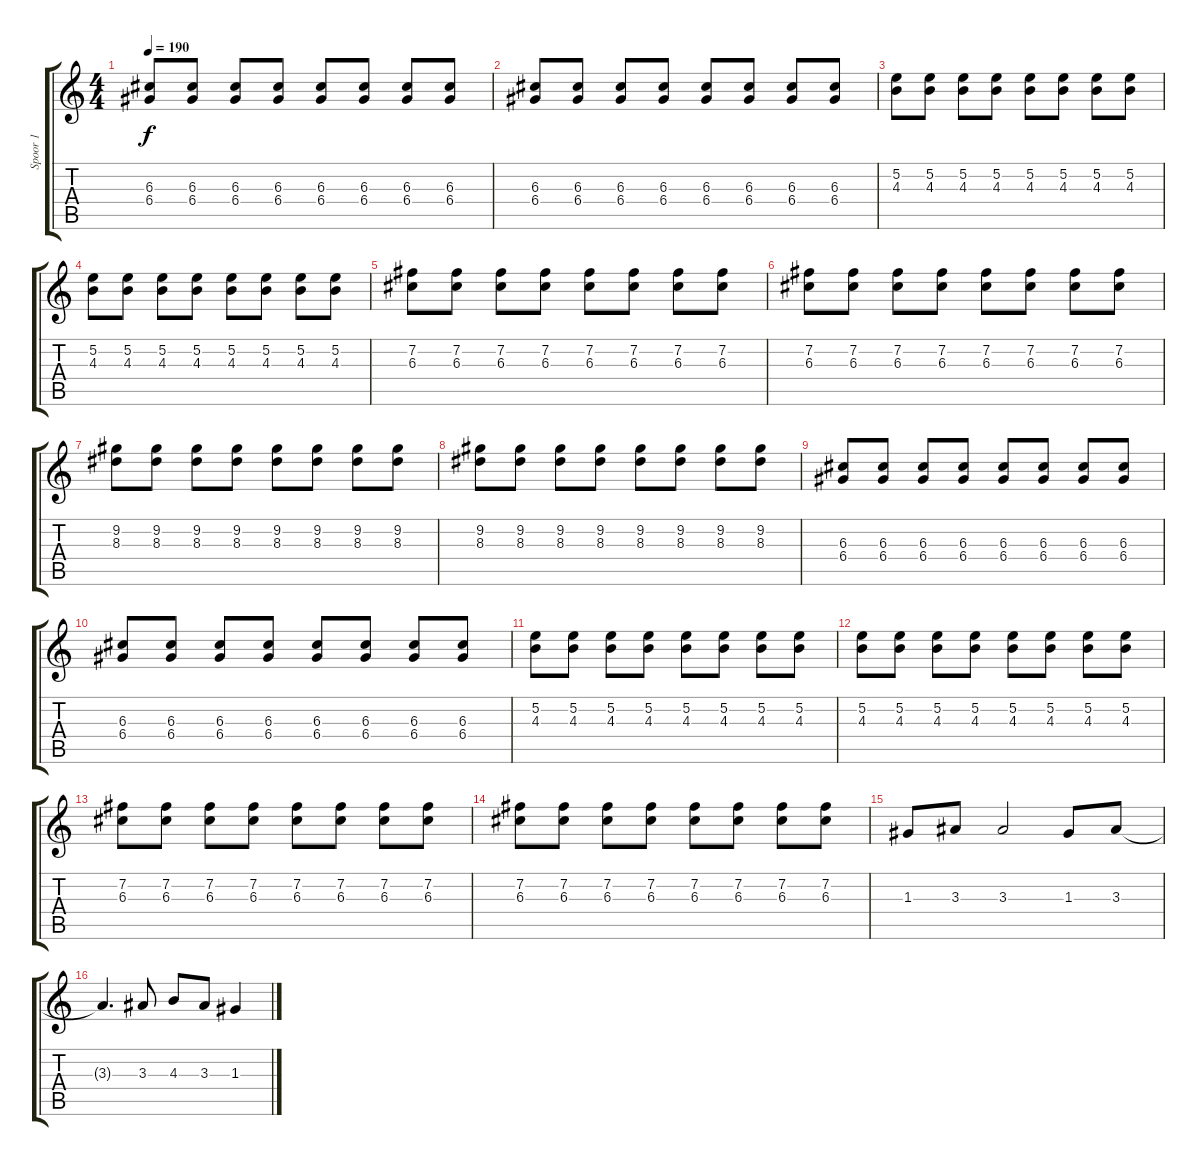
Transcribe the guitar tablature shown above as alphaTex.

\track ("Spoor 1" "Spoor 1") {instrument overdrivenguitar}
\staff {score tabs}
\tuning (E4 B3 G3 D3 A2 E2) {hide}
\ts (4 4)
\tempo 190
\clef g2
\ks c
(6.3 6.4).8{dy f} (6.3 6.4).8 (6.3 6.4).8 (6.3 6.4).8 (6.3 6.4).8 (6.3 6.4).8 (6.3 6.4).8 (6.3 6.4).8 |
(6.3 6.4).8 (6.3 6.4).8 (6.3 6.4).8 (6.3 6.4).8 (6.3 6.4).8 (6.3 6.4).8 (6.3 6.4).8 (6.3 6.4).8 |
(5.2 4.3).8 (5.2 4.3).8 (5.2 4.3).8 (5.2 4.3).8 (5.2 4.3).8 (5.2 4.3).8 (5.2 4.3).8 (5.2 4.3).8 |
(5.2 4.3).8 (5.2 4.3).8 (5.2 4.3).8 (5.2 4.3).8 (5.2 4.3).8 (5.2 4.3).8 (5.2 4.3).8 (5.2 4.3).8 |
(7.2 6.3).8 (7.2 6.3).8 (7.2 6.3).8 (7.2 6.3).8 (7.2 6.3).8 (7.2 6.3).8 (7.2 6.3).8 (7.2 6.3).8 |
(7.2 6.3).8 (7.2 6.3).8 (7.2 6.3).8 (7.2 6.3).8 (7.2 6.3).8 (7.2 6.3).8 (7.2 6.3).8 (7.2 6.3).8 |
(9.2 8.3).8 (9.2 8.3).8 (9.2 8.3).8 (9.2 8.3).8 (9.2 8.3).8 (9.2 8.3).8 (9.2 8.3).8 (9.2 8.3).8 |
(9.2 8.3).8 (9.2 8.3).8 (9.2 8.3).8 (9.2 8.3).8 (9.2 8.3).8 (9.2 8.3).8 (9.2 8.3).8 (9.2 8.3).8 |
(6.3 6.4).8 (6.3 6.4).8 (6.3 6.4).8 (6.3 6.4).8 (6.3 6.4).8 (6.3 6.4).8 (6.3 6.4).8 (6.3 6.4).8 |
(6.3 6.4).8 (6.3 6.4).8 (6.3 6.4).8 (6.3 6.4).8 (6.3 6.4).8 (6.3 6.4).8 (6.3 6.4).8 (6.3 6.4).8 |
(5.2 4.3).8 (5.2 4.3).8 (5.2 4.3).8 (5.2 4.3).8 (5.2 4.3).8 (5.2 4.3).8 (5.2 4.3).8 (5.2 4.3).8 |
(5.2 4.3).8 (5.2 4.3).8 (5.2 4.3).8 (5.2 4.3).8 (5.2 4.3).8 (5.2 4.3).8 (5.2 4.3).8 (5.2 4.3).8 |
(7.2 6.3).8 (7.2 6.3).8 (7.2 6.3).8 (7.2 6.3).8 (7.2 6.3).8 (7.2 6.3).8 (7.2 6.3).8 (7.2 6.3).8 |
(7.2 6.3).8 (7.2 6.3).8 (7.2 6.3).8 (7.2 6.3).8 (7.2 6.3).8 (7.2 6.3).8 (7.2 6.3).8 (7.2 6.3).8 |
1.3.8 3.3.8 3.3.2 1.3.8 3.3.8 |
3.3{t}.4{d} 3.3.8 4.3.8 3.3.8 1.3.4
